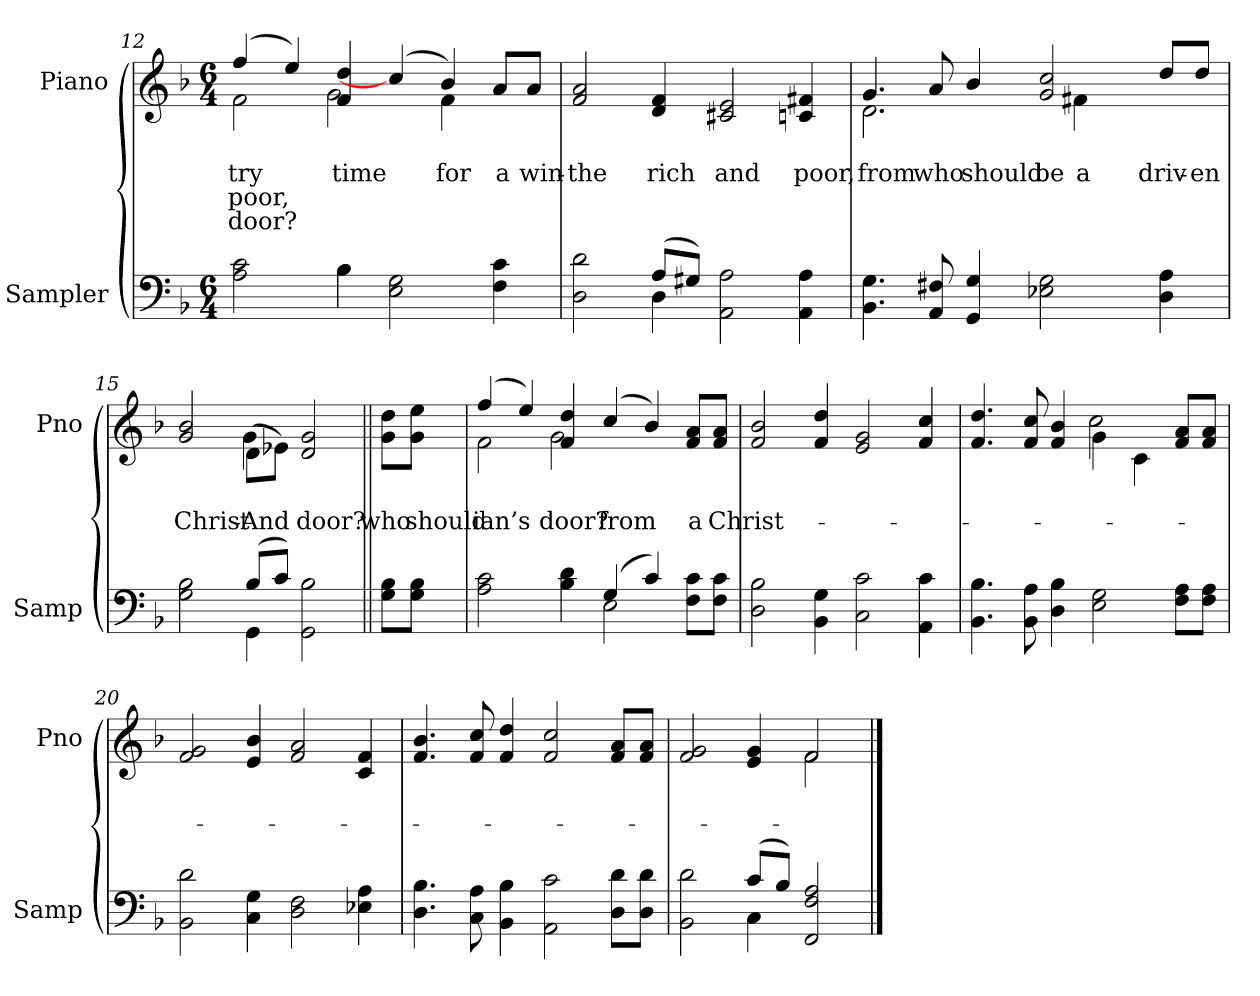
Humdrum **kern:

**kern	**kern	**text	**text	**text	**text
*part2	*part1	*part1	*part1	*part1	*part1
*staff2	*staff1	*staff1	*staff1	*staff1	*staff1
*I"Sampler	*I"Piano	*	*	*	*
*I'Samp	*I'Pno	*	*	*	*
*clefF4	*clefG2	*	*	*	*
*k[b-]	*k[b-]	*	*	*	*
*F:	*F:	*	*	*	*
*M6/4	*M6/4	*	*	*	*
=12	=12	=12	=12	=12	=12
*^	*^	*	*	*	*
2A 2c	2ryy	(4ff/	2f	.	-try	poor,	door?
.	.	4ee/)	.	.	.	.	.
4B-\	4B-	4f 4dd	2g	.	time	.	.
2E 2G	2.ryy	(4cc/]	.	.	.	.	.
.	.	4b-/)	4f	.	for	.	.
4F 4c	.	8a/L	4ryy	.	a	.	.
.	.	8a/J	.	.	win-	.	.
*	*	*v	*v	*	*	*	*
=13	=13	=13	=13	=13	=13	=13
2D 2d	2ryy	2f 2a	.	the	.	.
(8A/L	4D	4d 4f	.	rich	.	.
8G#X/J)	.	.	.	.	.	.
2AA 2A	2.ryy	2c#X 2e	.	and	.	.
4AA 4A	.	4cn 4f#X	.	poor,	.	.
*v	*v	*	*	*	*	*
=14	=14	=14	=14	=14	=14
*	*^	*	*	*	*
4.BB- 4.G	4.g/	2.d	.	from	.	.
8AA 8F#X	8a/	.	.	who	.	.
4GG 4G	4b-/	.	.	should	.	.
2E-X 2G	2g 2cc	8ryy	.	be	.	.
.	.	4f#X	.	a	.	.
.	.	4.ryy	.	.	.	.
4D 4A	8dd/L	.	.	driv-	.	.
.	8dd/J	.	.	-en	.	.
=15	=15	=15	=15	=15	=15	=15
*^	*	*	*	*	*	*
2G 2B-	2ryy	2g 2b-	2ryy	.	Christ-	.	.
(8B-/L	4GG	(8d\L	4g	.	And	.	.
8c/J)	.	8e-X\J)	.	.	.	.	.
2GG 2B-	2ryy	2d 2g	2ryy	.	door?	.	.
=16||	=16||	=16||	=16||	=16||	=16||	=16||	=16||
!	!	!LO:TX:t=Refrain	!	!	!	!	!
*v	*v	*	*	*	*	*	*
*	*v	*v	*	*	*	*
8G\ 8B-\L	8g\ 8dd\L	.	who	.	.
8G\ 8B-\J	8g\ 8ee\J	.	should	.	.
=17	=17	=17	=17	=17	=17
*^	*^	*	*	*	*
2A 2c	2.ryy	(4ff/	2f	.	-ian’s	.	.
.	.	4ee/)	.	.	.	.	.
4B- 4d	.	4f 4dd	2g	.	door?	.	.
(4G/	2E	(4cc/	.	.	from	.	.
4c/)	.	4b-/)	2ryy	.	.	.	.
8F\ 8c\L	4ryy	8f/ 8a/L	.	.	a	.	.
8F\ 8c\J	.	8f/ 8a/J	.	.	Christ-	.	.
*v	*v	*	*	*	*	*	*
*	*v	*v	*	*	*	*
=18	=18	=18	=18	=18	=18
2D 2B-	2f 2b-	.	.	.	.
4BB- 4G	4f 4dd	.	.	.	.
2C 2c	2e 2g	.	.	.	.
4AA 4c	4f 4cc	.	.	.	.
=19	=19	=19	=19	=19	=19
*	*^	*	*	*	*
4.BB- 4.B-	4.f 4.dd	2.ryy	.	.	.	.
8BB- 8A	8f 8cc	.	.	.	.	.
4D 4B-	4f 4b-	.	.	.	.	.
2E 2G	4g\	2cc	.	.	.	.
.	4c\	.	.	.	.	.
8F\ 8A\L	8f/ 8a/L	4ryy	.	.	.	.
8F\ 8A\J	8f/ 8a/J	.	.	.	.	.
*	*v	*v	*	*	*	*
=20	=20	=20	=20	=20	=20
2BB- 2d	2f 2g	.	.	.	.
4C 4G	4e 4b-	.	.	.	.
2D 2F	2f 2a	.	.	.	.
4E-X 4A	4c 4f	.	.	.	.
=21	=21	=21	=21	=21	=21
4.D 4.B-	4.f 4.b-	.	.	.	.
8C 8A	8f 8cc	.	.	.	.
4BB- 4B-	4f 4dd	.	.	.	.
2AA 2c	2f 2cc	.	.	.	.
8D\ 8d\L	8f/ 8a/L	.	.	.	.
8D\ 8d\J	8f/ 8a/J	.	.	.	.
=22	=22	=22	=22	=22	=22
*^	*^	*	*	*	*
2BB- 2d	2ryy	2f 2g	2.ryy	.	.	.	.
(8c/L	4C	4e 4g	.	.	.	.	.
8B-/J)	.	.	.	.	.	.	.
2FF 2F 2A	2ryy	2f/	2f	.	.	.	.
*v	*v	*	*	*	*	*	*
*	*v	*v	*	*	*	*
==	==	==	==	==	==
*-	*-	*-	*-	*-	*-
